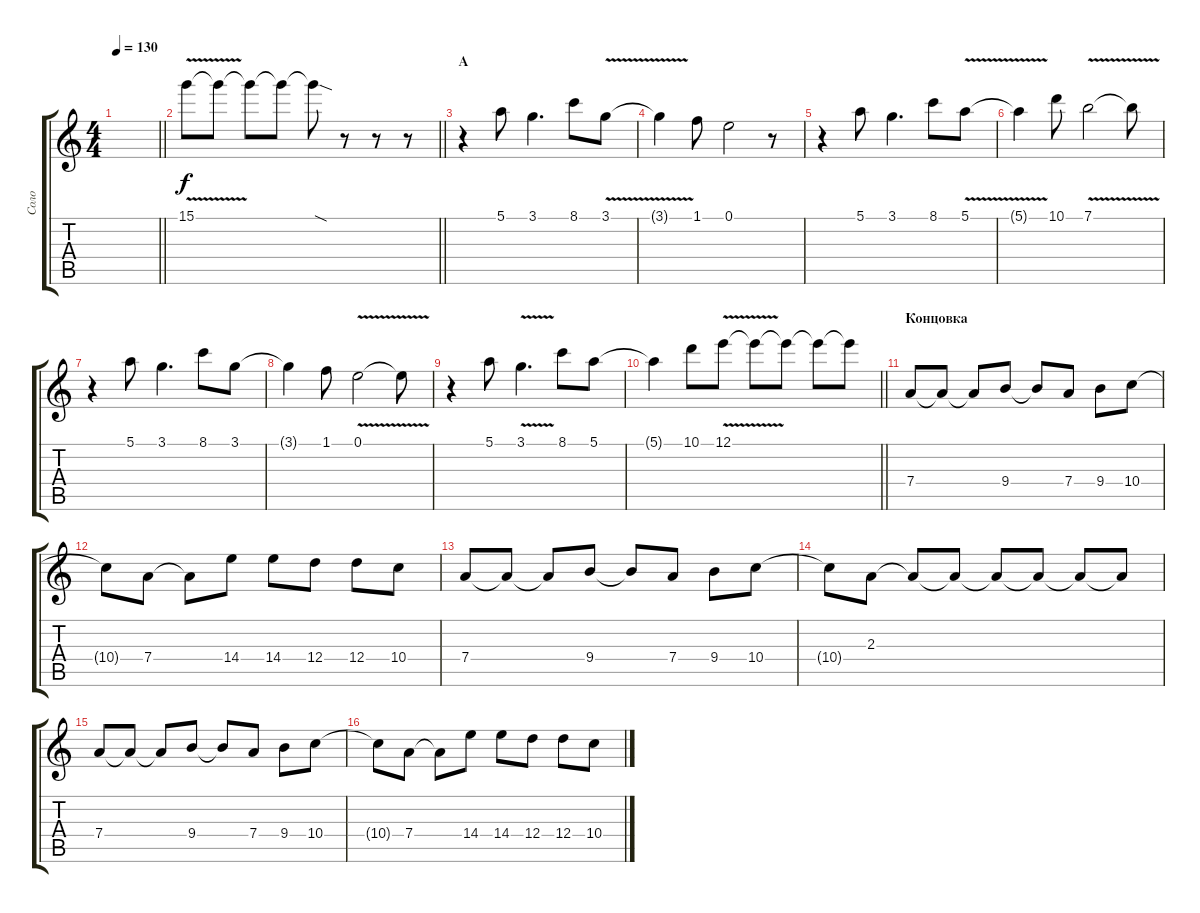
\track ("Соло" "Соло") {instrument overdrivenguitar}
\staff {score tabs}
\tuning (E4 B3 G3 D3 A2 E2) {hide}
\ts (4 4)
\tempo 130
\clef g2
\barLineRight lightlight
\ks c
|
\section ("" "")
\barLineRight lightlight
15.1{v}.8 15.1{t}.8 15.1{t}.8 15.1{t}.8 15.1{sod t}.8 r.8 r.8 r.8 |
\section ("" "A")
r.4 5.1.8 3.1.4{d} 8.1.8 3.1{v}.8 |
3.1{t}.4 1.1.8 0.1.2 r.8 |
r.4 5.1.8 3.1.4{d} 8.1.8 5.1{v}.8 |
5.1{t}.4 10.1.8 7.1{v}.2 7.1{t}.8 |
r.4 5.1.8 3.1.4{d} 8.1.8 3.1.8 |
3.1{t}.4 1.1.8 0.1{v}.2 0.1{t}.8 |
r.4 5.1.8 3.1{v}.4{d} 8.1.8 5.1.8 |
\barLineRight lightlight
5.1{t}.4 10.1.8 12.1{v}.8 12.1{t}.8 12.1{t}.8 12.1{t}.8 12.1{t}.8 |
\section ("" "Концовка")
7.4.8 7.4{t}.8 7.4{t}.8 9.4.8 9.4{t}.8 7.4.8 9.4.8 10.4.8 |
10.4{t}.8 7.4.8 7.4{t}.8 14.4.8 14.4.8 12.4.8 12.4.8 10.4.8 |
7.4.8 7.4{t}.8 7.4{t}.8 9.4.8 9.4{t}.8 7.4.8 9.4.8 10.4.8 |
10.4{t}.8 2.3.8 2.3{t}.8 2.3{t}.8 2.3{t}.8 2.3{t}.8 2.3{t}.8 2.3{t}.8 |
7.4.8 7.4{t}.8 7.4{t}.8 9.4.8 9.4{t}.8 7.4.8 9.4.8 10.4.8 |
10.4{t}.8 7.4.8 7.4{t}.8 14.4.8 14.4.8 12.4.8 12.4.8 10.4.8
